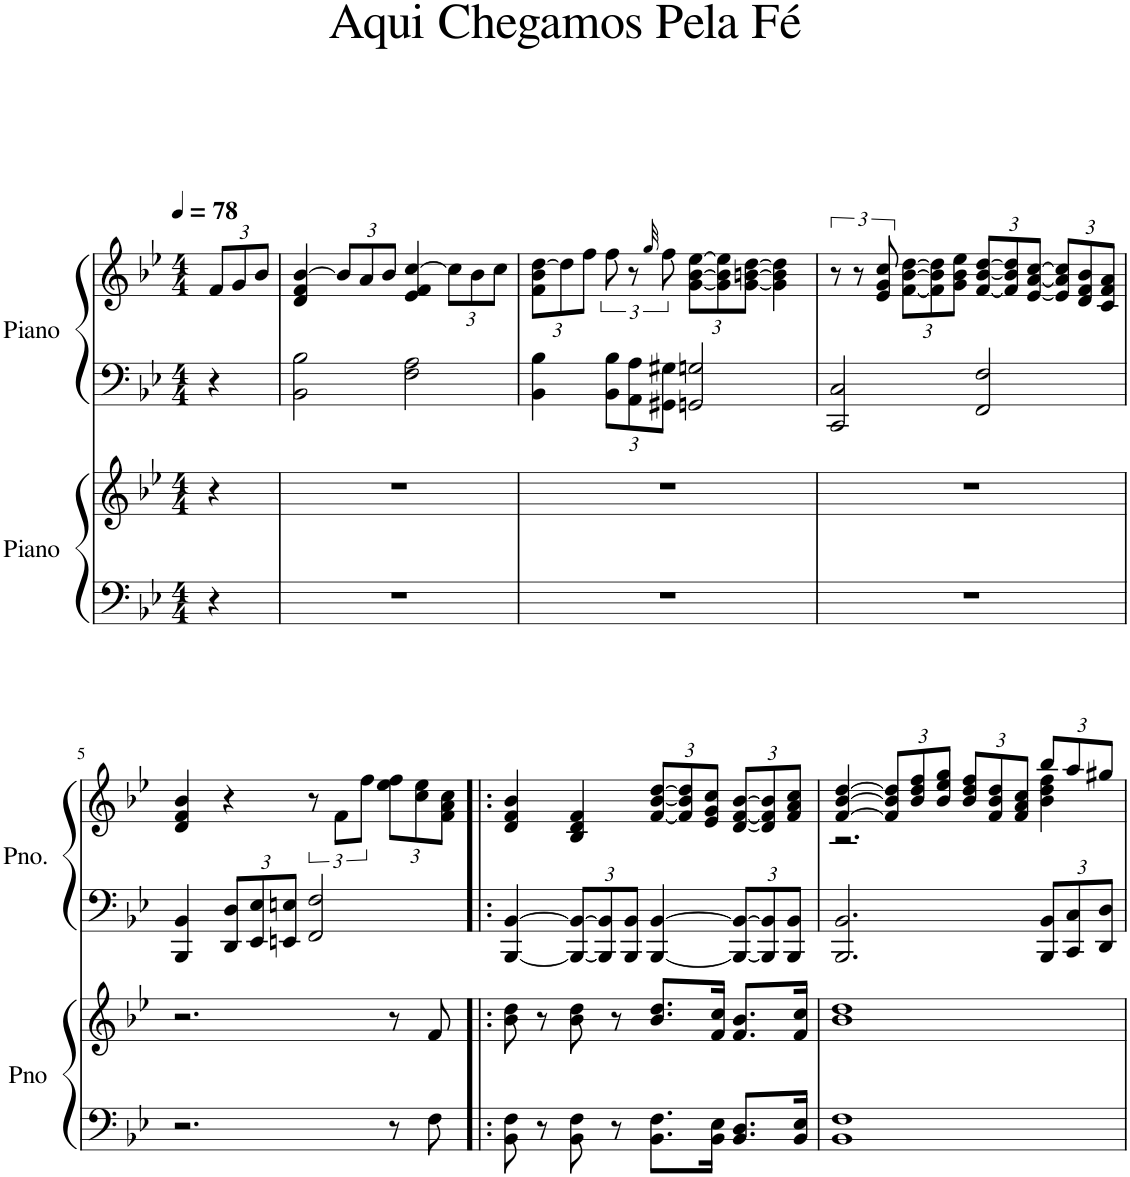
**kern	**kern	**kern	**kern
*part2	*part2	*part1	*part1
*staff4	*staff3	*staff2	*staff1
*I"Piano	*	*I"Piano	*
*I'Pno	*	*I'Pno.	*
*clefF4	*clefG2	*clefF4	*clefG2
*k[b-e-]	*k[b-e-]	*k[b-e-]	*k[b-e-]
*M4/4	*M4/4	*M4/4	*M4/4
*MM78	*MM78	*MM78	*MM78
*	*	*	*Xbrackettup
=1	=1	=1	=1
4r	4r	4r	12f/L
.	.	.	12g/
.	.	.	12b-/J
=2	=2	=2	=2
1r	1r	2BB-\ 2B-\	4d/ 4f/ [4b-/
.	.	.	12b-/L]
.	.	.	12a/
.	.	.	12b-/J
.	.	2F\ 2A\	4e-/ 4f/ [4cc/
.	.	.	12cc\L]
.	.	.	12b-\
.	.	.	12cc\J
=3	=3	=3	=3
1r	1r	4BB-\ 4B-\	12f\ 12b-\ [12dd\L
.	.	.	12dd\]
.	.	.	12ff\J
*	*	*Xbrackettup	*brackettup
.	.	12BB-\ 12B-\L	12ff\
.	.	12AA\ 12A\	12r
.	.	.	32qgg/
.	.	12GG#X\ 12G#X\J	12ff\
*	*	*	*Xbrackettup
.	.	2GGn/ 2Gn/	[12g\ [12b-\ [12ee-\L
.	.	.	12g\] 12b-\] 12ee-\]
.	.	.	[12g\ [12bn\ [12dd\J
.	.	.	4g\] 4b\] 4dd\]
=4	=4	=4	=4
*	*	*	*brackettup
1r	1r	2CC/ 2C/	12r
.	.	.	12r
.	.	.	12e-/ 12g/ 12cc/
*	*	*	*Xbrackettup
.	.	.	[12f\ [12b-\ [12dd\L
.	.	.	12f\] 12b-\] 12dd\]
.	.	.	12g\ 12b-\ 12ee-\J
.	.	2FF/ 2F/	[12f/ [12b-/ [12dd/L
.	.	.	12f/] 12b-/] 12dd/]
.	.	.	[12e-/ [12a/ [12cc/J
.	.	.	12e-/] 12a/] 12cc/]L
.	.	.	12d/ 12f/ 12b-/
.	.	.	12c/ 12f/ 12a/J
!!LO:LB:g=z
=5	=5	=5	=5
2.r	2.r	4BBB-/ 4BB-/	4d/ 4f/ 4b-/
.	.	12DD/ 12D/L	4r
.	.	12EE-/ 12E-/	.
.	.	12EEn/ 12En/J	.
*	*	*	*brackettup
.	.	2FF/ 2F/	12r
.	.	.	12f\L
.	.	.	12ff\J
*	*	*	*Xbrackettup
8r	8r	.	12ee-\ 12ff\L
.	.	.	12cc\ 12ee-\
8F\	8f/	.	.
.	.	.	12f\ 12a\ 12cc\J
=6!|:	=6!|:	=6!|:	=6!|:
8BB-\ 8F\	8b-\ 8dd\	[4BBB-/ [4BB-/	4d/ 4f/ 4b-/
8r	8r	.	.
8BB-\ 8F\	8b-\ 8dd\	12BBB-/_ 12BB-/_L	4B-/ 4d/ 4f/
.	.	12BBB-/] 12BB-/]	.
8r	8r	.	.
.	.	12BBB-/ 12BB-/J	.
8.BB-\ 8.F\L	8.b-/ 8.dd/L	[4BBB-/ [4BB-/	[12f/ [12b-/ [12dd/L
.	.	.	12f/] 12b-/] 12dd/]
.	.	.	12e-/ 12g/ 12cc/J
16BB-\ 16E-\Jk	16f/ 16cc/Jk	.	.
8.BB-/ 8.D/L	8.f/ 8.b-/L	12BBB-/_ 12BB-/_L	[12d/ [12f/ [12b-/L
.	.	12BBB-/] 12BB-/]	12d/] 12f/] 12b-/]
.	.	12BBB-/ 12BB-/J	12f/ 12a/ 12cc/J
16BB-/ 16E-/Jk	16f/ 16cc/Jk	.	.
=7	=7	=7	=7
*	*	*	*^
1BB- 1F	1b- 1dd	2.BBB-/ 2.BB-/	[4f/ [4b-/ [4dd/	2.r
.	.	.	12f/] 12b-/] 12dd/]L	.
.	.	.	12b-/ 12dd/ 12ff/	.
.	.	.	12b-/ 12ee-/ 12gg/J	.
.	.	.	12b-/ 12dd/ 12ff/L	.
.	.	.	12f/ 12b-/ 12dd/	.
.	.	.	12f/ 12a/ 12cc/J	.
.	.	12BBB-/ 12BB-/L	12bb-/L	4b-\ 4dd\ 4ff\
.	.	12CC/ 12C/	12aa/	.
.	.	12DD/ 12D/J	12gg#X/J	.
*	*	*	*v	*v
=	=	=	=
*-	*-	*-	*-
